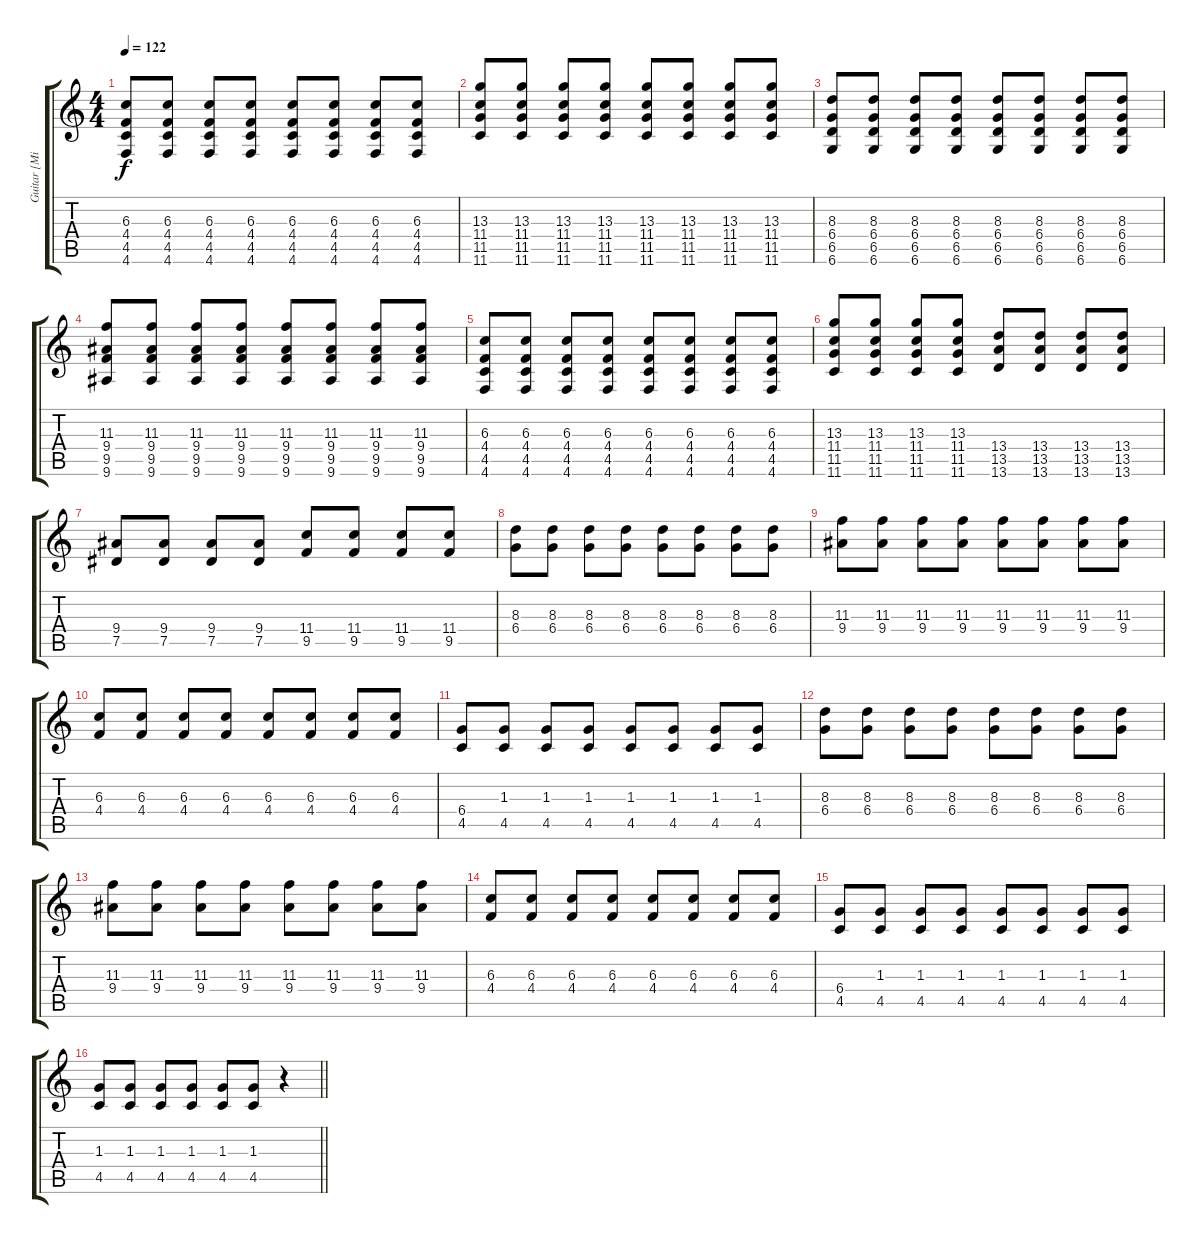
\track ("Guitar [Mike Shinoda]" "Guitar [Mi") {instrument overdrivenguitar}
\staff {score tabs}
\tuning (Eb4 Bb3 Gb3 Db3 Ab2 Db2) {hide}
\ts (4 4)
\tempo 122
\clef g2
\ks c
(6.3 4.4 4.5 4.6).8{dy f} (6.3 4.4 4.5 4.6).8 (6.3 4.4 4.5 4.6).8 (6.3 4.4 4.5 4.6).8 (6.3 4.4 4.5 4.6).8 (6.3 4.4 4.5 4.6).8 (6.3 4.4 4.5 4.6).8 (6.3 4.4 4.5 4.6).8 |
(13.3 11.4 11.5 11.6).8 (13.3 11.4 11.5 11.6).8 (13.3 11.4 11.5 11.6).8 (13.3 11.4 11.5 11.6).8 (13.3 11.4 11.5 11.6).8 (13.3 11.4 11.5 11.6).8 (13.3 11.4 11.5 11.6).8 (13.3 11.4 11.5 11.6).8 |
(8.3 6.4 6.5 6.6).8 (8.3 6.4 6.5 6.6).8 (8.3 6.4 6.5 6.6).8 (8.3 6.4 6.5 6.6).8 (8.3 6.4 6.5 6.6).8 (8.3 6.4 6.5 6.6).8 (8.3 6.4 6.5 6.6).8 (8.3 6.4 6.5 6.6).8 |
(11.3 9.4 9.5 9.6).8 (11.3 9.4 9.5 9.6).8 (11.3 9.4 9.5 9.6).8 (11.3 9.4 9.5 9.6).8 (11.3 9.4 9.5 9.6).8 (11.3 9.4 9.5 9.6).8 (11.3 9.4 9.5 9.6).8 (11.3 9.4 9.5 9.6).8 |
(6.3 4.4 4.5 4.6).8 (6.3 4.4 4.5 4.6).8 (6.3 4.4 4.5 4.6).8 (6.3 4.4 4.5 4.6).8 (6.3 4.4 4.5 4.6).8 (6.3 4.4 4.5 4.6).8 (6.3 4.4 4.5 4.6).8 (6.3 4.4 4.5 4.6).8 |
(13.3 11.4 11.5 11.6).8 (13.3 11.4 11.5 11.6).8 (13.3 11.4 11.5 11.6).8 (13.3 11.4 11.5 11.6).8 (13.4 13.5 13.6).8 (13.4 13.5 13.6).8 (13.4 13.5 13.6).8 (13.4 13.5 13.6).8 |
(9.4 7.5).8 (9.4 7.5).8 (9.4 7.5).8 (9.4 7.5).8 (11.4 9.5).8 (11.4 9.5).8 (11.4 9.5).8 (11.4 9.5).8 |
(8.3 6.4).8 (8.3 6.4).8 (8.3 6.4).8 (8.3 6.4).8 (8.3 6.4).8 (8.3 6.4).8 (8.3 6.4).8 (8.3 6.4).8 |
(11.3 9.4).8 (11.3 9.4).8 (11.3 9.4).8 (11.3 9.4).8 (11.3 9.4).8 (11.3 9.4).8 (11.3 9.4).8 (11.3 9.4).8 |
(6.3 4.4).8 (6.3 4.4).8 (6.3 4.4).8 (6.3 4.4).8 (6.3 4.4).8 (6.3 4.4).8 (6.3 4.4).8 (6.3 4.4).8 |
(6.4 4.5).8 (1.3 4.5).8 (1.3 4.5).8 (1.3 4.5).8 (1.3 4.5).8 (1.3 4.5).8 (1.3 4.5).8 (1.3 4.5).8 |
(8.3 6.4).8 (8.3 6.4).8 (8.3 6.4).8 (8.3 6.4).8 (8.3 6.4).8 (8.3 6.4).8 (8.3 6.4).8 (8.3 6.4).8 |
(11.3 9.4).8 (11.3 9.4).8 (11.3 9.4).8 (11.3 9.4).8 (11.3 9.4).8 (11.3 9.4).8 (11.3 9.4).8 (11.3 9.4).8 |
(6.3 4.4).8 (6.3 4.4).8 (6.3 4.4).8 (6.3 4.4).8 (6.3 4.4).8 (6.3 4.4).8 (6.3 4.4).8 (6.3 4.4).8 |
(6.4 4.5).8 (1.3 4.5).8 (1.3 4.5).8 (1.3 4.5).8 (1.3 4.5).8 (1.3 4.5).8 (1.3 4.5).8 (1.3 4.5).8 |
\barLineRight lightlight
(1.3 4.5).8 (1.3 4.5).8 (1.3 4.5).8 (1.3 4.5).8 (1.3 4.5).8 (1.3 4.5).8 r.4
